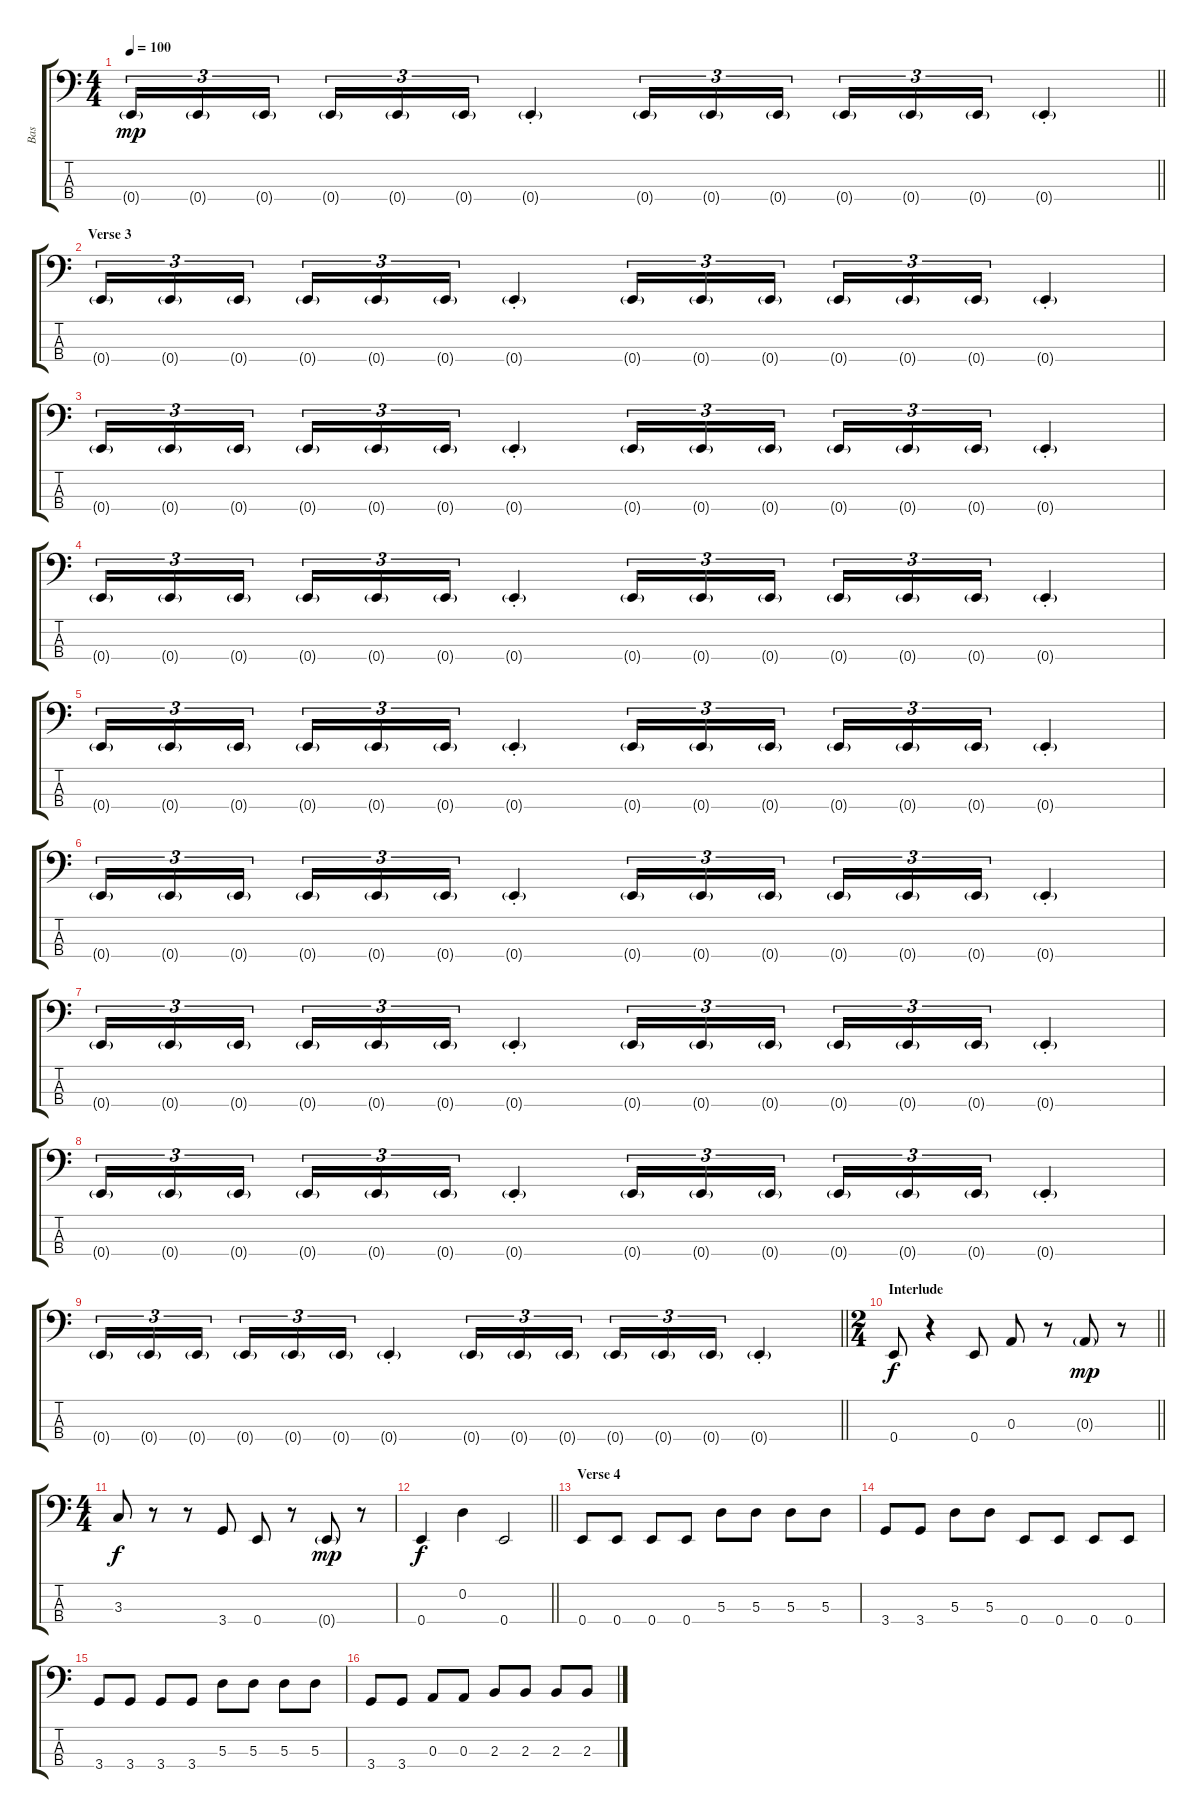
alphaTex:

\track ("Bas" "Bas") {instrument electricbassfinger}
\staff {score tabs}
\tuning (G2 D2 A1 E1) {hide}
\ts (4 4)
\tempo 100
\clef f4
\barLineRight lightlight
\ks c
0.4{g}.16{tu (3 2) dy mp} 0.4{g}.16{tu (3 2)} 0.4{g}.16{tu (3 2) beam splitsecondary} 0.4{g}.16{tu (3 2)} 0.4{g}.16{tu (3 2)} 0.4{g}.16{tu (3 2)} 0.4{g st}.4 0.4{g}.16{tu (3 2)} 0.4{g}.16{tu (3 2)} 0.4{g}.16{tu (3 2) beam splitsecondary} 0.4{g}.16{tu (3 2)} 0.4{g}.16{tu (3 2)} 0.4{g}.16{tu (3 2)} 0.4{g st}.4 |
\section ("" "Verse 3")
0.4{g}.16{tu (3 2)} 0.4{g}.16{tu (3 2)} 0.4{g}.16{tu (3 2) beam splitsecondary} 0.4{g}.16{tu (3 2)} 0.4{g}.16{tu (3 2)} 0.4{g}.16{tu (3 2)} 0.4{g st}.4 0.4{g}.16{tu (3 2)} 0.4{g}.16{tu (3 2)} 0.4{g}.16{tu (3 2) beam splitsecondary} 0.4{g}.16{tu (3 2)} 0.4{g}.16{tu (3 2)} 0.4{g}.16{tu (3 2)} 0.4{g st}.4 |
0.4{g}.16{tu (3 2)} 0.4{g}.16{tu (3 2)} 0.4{g}.16{tu (3 2) beam splitsecondary} 0.4{g}.16{tu (3 2)} 0.4{g}.16{tu (3 2)} 0.4{g}.16{tu (3 2)} 0.4{g st}.4 0.4{g}.16{tu (3 2)} 0.4{g}.16{tu (3 2)} 0.4{g}.16{tu (3 2) beam splitsecondary} 0.4{g}.16{tu (3 2)} 0.4{g}.16{tu (3 2)} 0.4{g}.16{tu (3 2)} 0.4{g st}.4 |
0.4{g}.16{tu (3 2)} 0.4{g}.16{tu (3 2)} 0.4{g}.16{tu (3 2) beam splitsecondary} 0.4{g}.16{tu (3 2)} 0.4{g}.16{tu (3 2)} 0.4{g}.16{tu (3 2)} 0.4{g st}.4 0.4{g}.16{tu (3 2)} 0.4{g}.16{tu (3 2)} 0.4{g}.16{tu (3 2) beam splitsecondary} 0.4{g}.16{tu (3 2)} 0.4{g}.16{tu (3 2)} 0.4{g}.16{tu (3 2)} 0.4{g st}.4 |
0.4{g}.16{tu (3 2)} 0.4{g}.16{tu (3 2)} 0.4{g}.16{tu (3 2) beam splitsecondary} 0.4{g}.16{tu (3 2)} 0.4{g}.16{tu (3 2)} 0.4{g}.16{tu (3 2)} 0.4{g st}.4 0.4{g}.16{tu (3 2)} 0.4{g}.16{tu (3 2)} 0.4{g}.16{tu (3 2) beam splitsecondary} 0.4{g}.16{tu (3 2)} 0.4{g}.16{tu (3 2)} 0.4{g}.16{tu (3 2)} 0.4{g st}.4 |
0.4{g}.16{tu (3 2)} 0.4{g}.16{tu (3 2)} 0.4{g}.16{tu (3 2) beam splitsecondary} 0.4{g}.16{tu (3 2)} 0.4{g}.16{tu (3 2)} 0.4{g}.16{tu (3 2)} 0.4{g st}.4 0.4{g}.16{tu (3 2)} 0.4{g}.16{tu (3 2)} 0.4{g}.16{tu (3 2) beam splitsecondary} 0.4{g}.16{tu (3 2)} 0.4{g}.16{tu (3 2)} 0.4{g}.16{tu (3 2)} 0.4{g st}.4 |
0.4{g}.16{tu (3 2)} 0.4{g}.16{tu (3 2)} 0.4{g}.16{tu (3 2) beam splitsecondary} 0.4{g}.16{tu (3 2)} 0.4{g}.16{tu (3 2)} 0.4{g}.16{tu (3 2)} 0.4{g st}.4 0.4{g}.16{tu (3 2)} 0.4{g}.16{tu (3 2)} 0.4{g}.16{tu (3 2) beam splitsecondary} 0.4{g}.16{tu (3 2)} 0.4{g}.16{tu (3 2)} 0.4{g}.16{tu (3 2)} 0.4{g st}.4 |
0.4{g}.16{tu (3 2)} 0.4{g}.16{tu (3 2)} 0.4{g}.16{tu (3 2) beam splitsecondary} 0.4{g}.16{tu (3 2)} 0.4{g}.16{tu (3 2)} 0.4{g}.16{tu (3 2)} 0.4{g st}.4 0.4{g}.16{tu (3 2)} 0.4{g}.16{tu (3 2)} 0.4{g}.16{tu (3 2) beam splitsecondary} 0.4{g}.16{tu (3 2)} 0.4{g}.16{tu (3 2)} 0.4{g}.16{tu (3 2)} 0.4{g st}.4 |
\barLineRight lightlight
0.4{g}.16{tu (3 2)} 0.4{g}.16{tu (3 2)} 0.4{g}.16{tu (3 2) beam splitsecondary} 0.4{g}.16{tu (3 2)} 0.4{g}.16{tu (3 2)} 0.4{g}.16{tu (3 2)} 0.4{g st}.4 0.4{g}.16{tu (3 2)} 0.4{g}.16{tu (3 2)} 0.4{g}.16{tu (3 2) beam splitsecondary} 0.4{g}.16{tu (3 2)} 0.4{g}.16{tu (3 2)} 0.4{g}.16{tu (3 2)} 0.4{g st}.4 |
\ts (2 4)
\section ("" "Interlude")
\barLineRight lightlight
0.4.8{dy f} r.4 0.4.8 0.3.8 r.8 0.3{g}.8{dy mp} r.8 |
\ts (4 4)
3.3.8{dy f} r.8 r.8 3.4.8 0.4.8 r.8 0.4{g}.8{dy mp} r.8 |
\barLineRight lightlight
0.4.4{dy f} 0.2.4 0.4.2 |
\section ("" "Verse 4")
0.4.8 0.4.8 0.4.8 0.4.8 5.3.8 5.3.8 5.3.8 5.3.8 |
3.4.8 3.4.8 5.3.8 5.3.8 0.4.8 0.4.8 0.4.8 0.4.8 |
3.4.8 3.4.8 3.4.8 3.4.8 5.3.8 5.3.8 5.3.8 5.3.8 |
3.4.8 3.4.8 0.3.8 0.3.8 2.3.8 2.3.8 2.3.8 2.3.8
